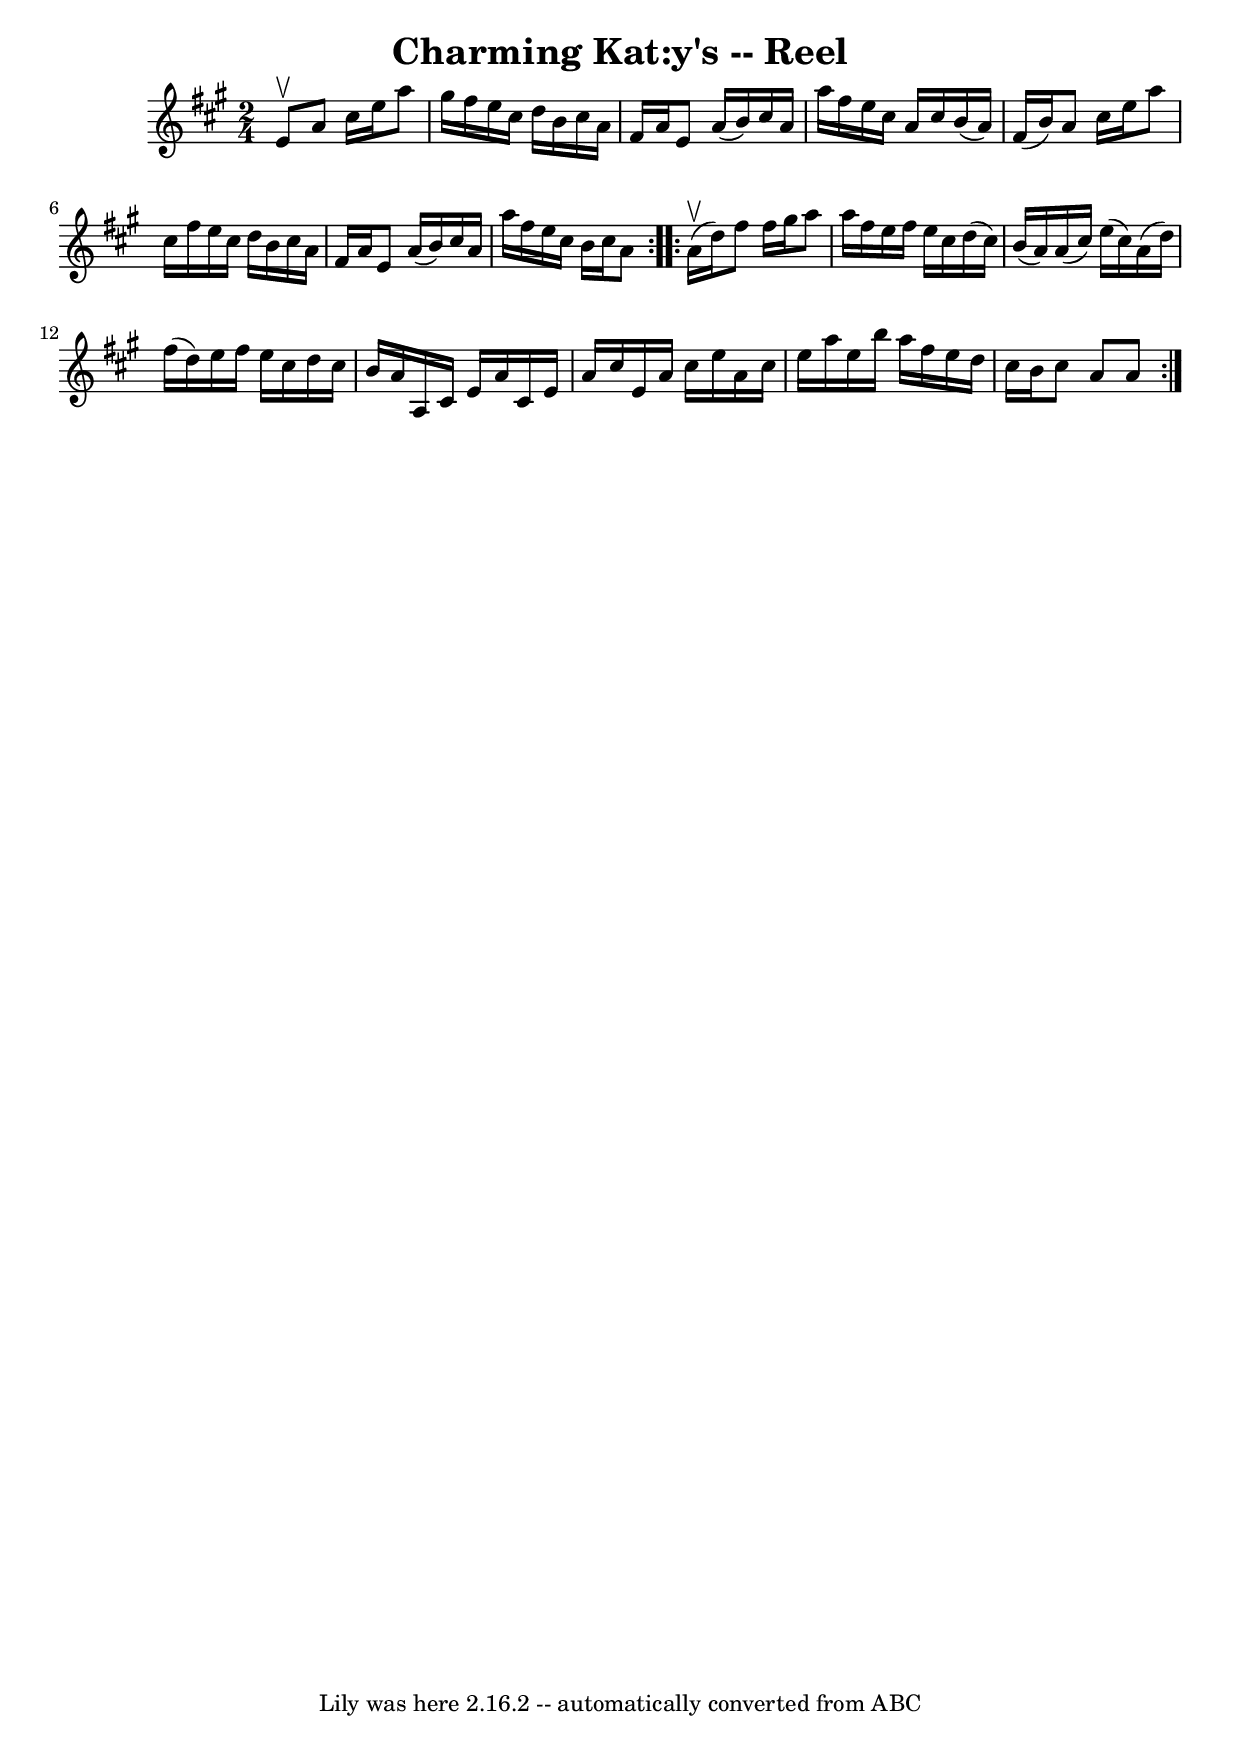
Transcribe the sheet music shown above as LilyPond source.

\version "2.16.2"
\include "Mammoth.ily"
\header {
  %% book = "Ryan's Mammoth Collection"
  crossRefNumber = "1"
  footnotes = ""
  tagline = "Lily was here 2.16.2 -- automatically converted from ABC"
  title = "Charming Kat:y's -- Reel"

}
voicedefault =  {



  \repeat volta 2 {

    \time 2/4 
    \key a \major
    e'8^\upbow |
    a'8 cis''16 e''16    
    a''8 gis''16 fis''16    |
    e''16 cis''16 d''16 b'16    
    cis''16 a'16 fis'16 a'16    |
    e'8 a'16 (b'16)   
    cis''16 a'16 a''16 fis''16    |
    e''16 cis''16 a'16    
    cis''16 b'16 (a'16) fis'16 (b'16)   |
    a'8    
    cis''16 e''16 a''8 cis''16 fis''16    |
    e''16 cis''16   
    d''16 b'16 cis''16 a'16 fis'16 a'16    |
    e'8 a'16 (
    b'16) cis''16 a'16 a''16 fis''16    |
    e''16 cis''16 
    b'16 cis''16 a'8    
  } 
  \repeat volta 2 {
    a'16^\upbow(d''16)  |
    fis''8 fis''16 gis''16 a''8 a''16 fis''16     |
    e''16 fis''16 e''16 cis''16 d''16 (cis''16) b'16 (a'16)   |
    a'16 (cis''16) e''16 (cis''16) a'16 (
    d''16) fis''16 (d''16)   |
    e''16 fis''16 e''16    
    cis''16 d''16 cis''16 b'16 a'16    |
    a16 cis'16    
    e'16 a'16 cis'16 e'16 a'16 cis''16    |
    e'16 a'16    
    cis''16 e''16 a'16 cis''16 e''16 a''16    |
    e''16    
    b''16 a''16 fis''16 e''16 d''16 cis''16 b'16    |
    
    cis''8 a'8 a'8    
  }   

}

\score{
  <<

    \context Staff="default"
    {
      \voicedefault 
      
    }

  >>
  \layout {
    
  }
  \midi {
  }

}
